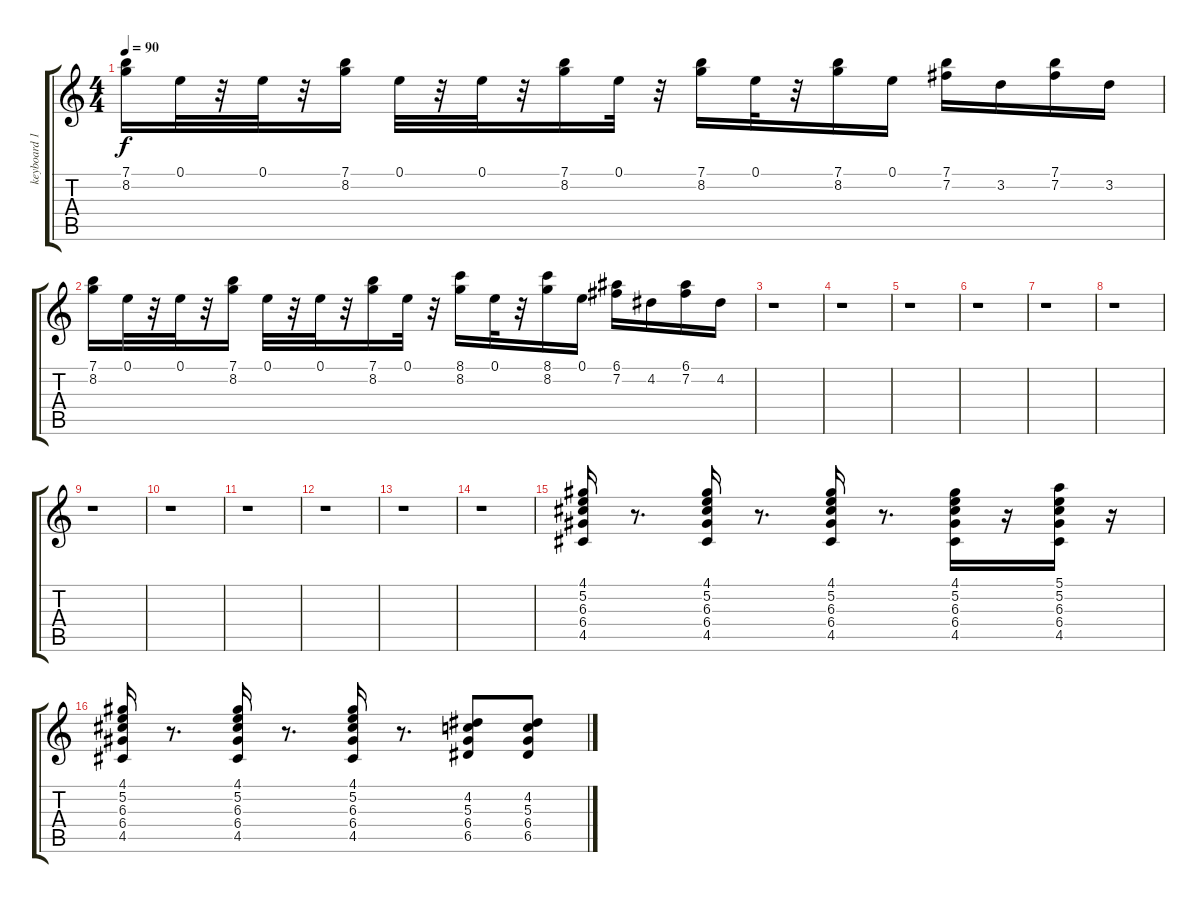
\track ("keyboard 1" "keyboard 1") {instrument stringensemble1}
\staff {score tabs}
\tuning (E5 B4 G4 D4 A3 E3) {hide}
\ts (4 4)
\tempo 90
\clef g2
\ks c
(7.1 8.2).16{dy f} 0.1.32 r.32 0.1.32 r.32 (7.1 8.2).16 0.1.32 r.32 0.1.32 r.32 (7.1 8.2).16 0.1.32 r.32 (7.1 8.2).16 0.1.32 r.32 (7.1 8.2).16 0.1.16 (7.1 7.2).16 3.2.16 (7.1 7.2).16 3.2.16 |
(7.1 8.2).16 0.1.32 r.32 0.1.32 r.32 (7.1 8.2).16 0.1.32 r.32 0.1.32 r.32 (7.1 8.2).16 0.1.32 r.32 (8.1 8.2).16 0.1.32 r.32 (8.1 8.2).16 0.1.16 (6.1 7.2).16 4.2.16 (6.1 7.2).16 4.2.16 |
r.1 |
r.1 |
r.1 |
r.1 |
r.1 |
r.1 |
r.1 |
r.1 |
r.1 |
r.1 |
r.1 |
r.1 |
(4.1 5.2 6.3 6.4 4.5).16 r.8{d} (4.1 5.2 6.3 6.4 4.5).16 r.8{d} (4.1 5.2 6.3 6.4 4.5).16 r.8{d} (4.1 5.2 6.3 6.4 4.5).16 r.16 (5.1 5.2 6.3 6.4 4.5).16 r.16 |
(4.1 5.2 6.3 6.4 4.5).16 r.8{d} (4.1 5.2 6.3 6.4 4.5).16 r.8{d} (4.1 5.2 6.3 6.4 4.5).16 r.8{d} (4.2 5.3 6.4 6.5).8 (4.2 5.3 6.4 6.5).8
